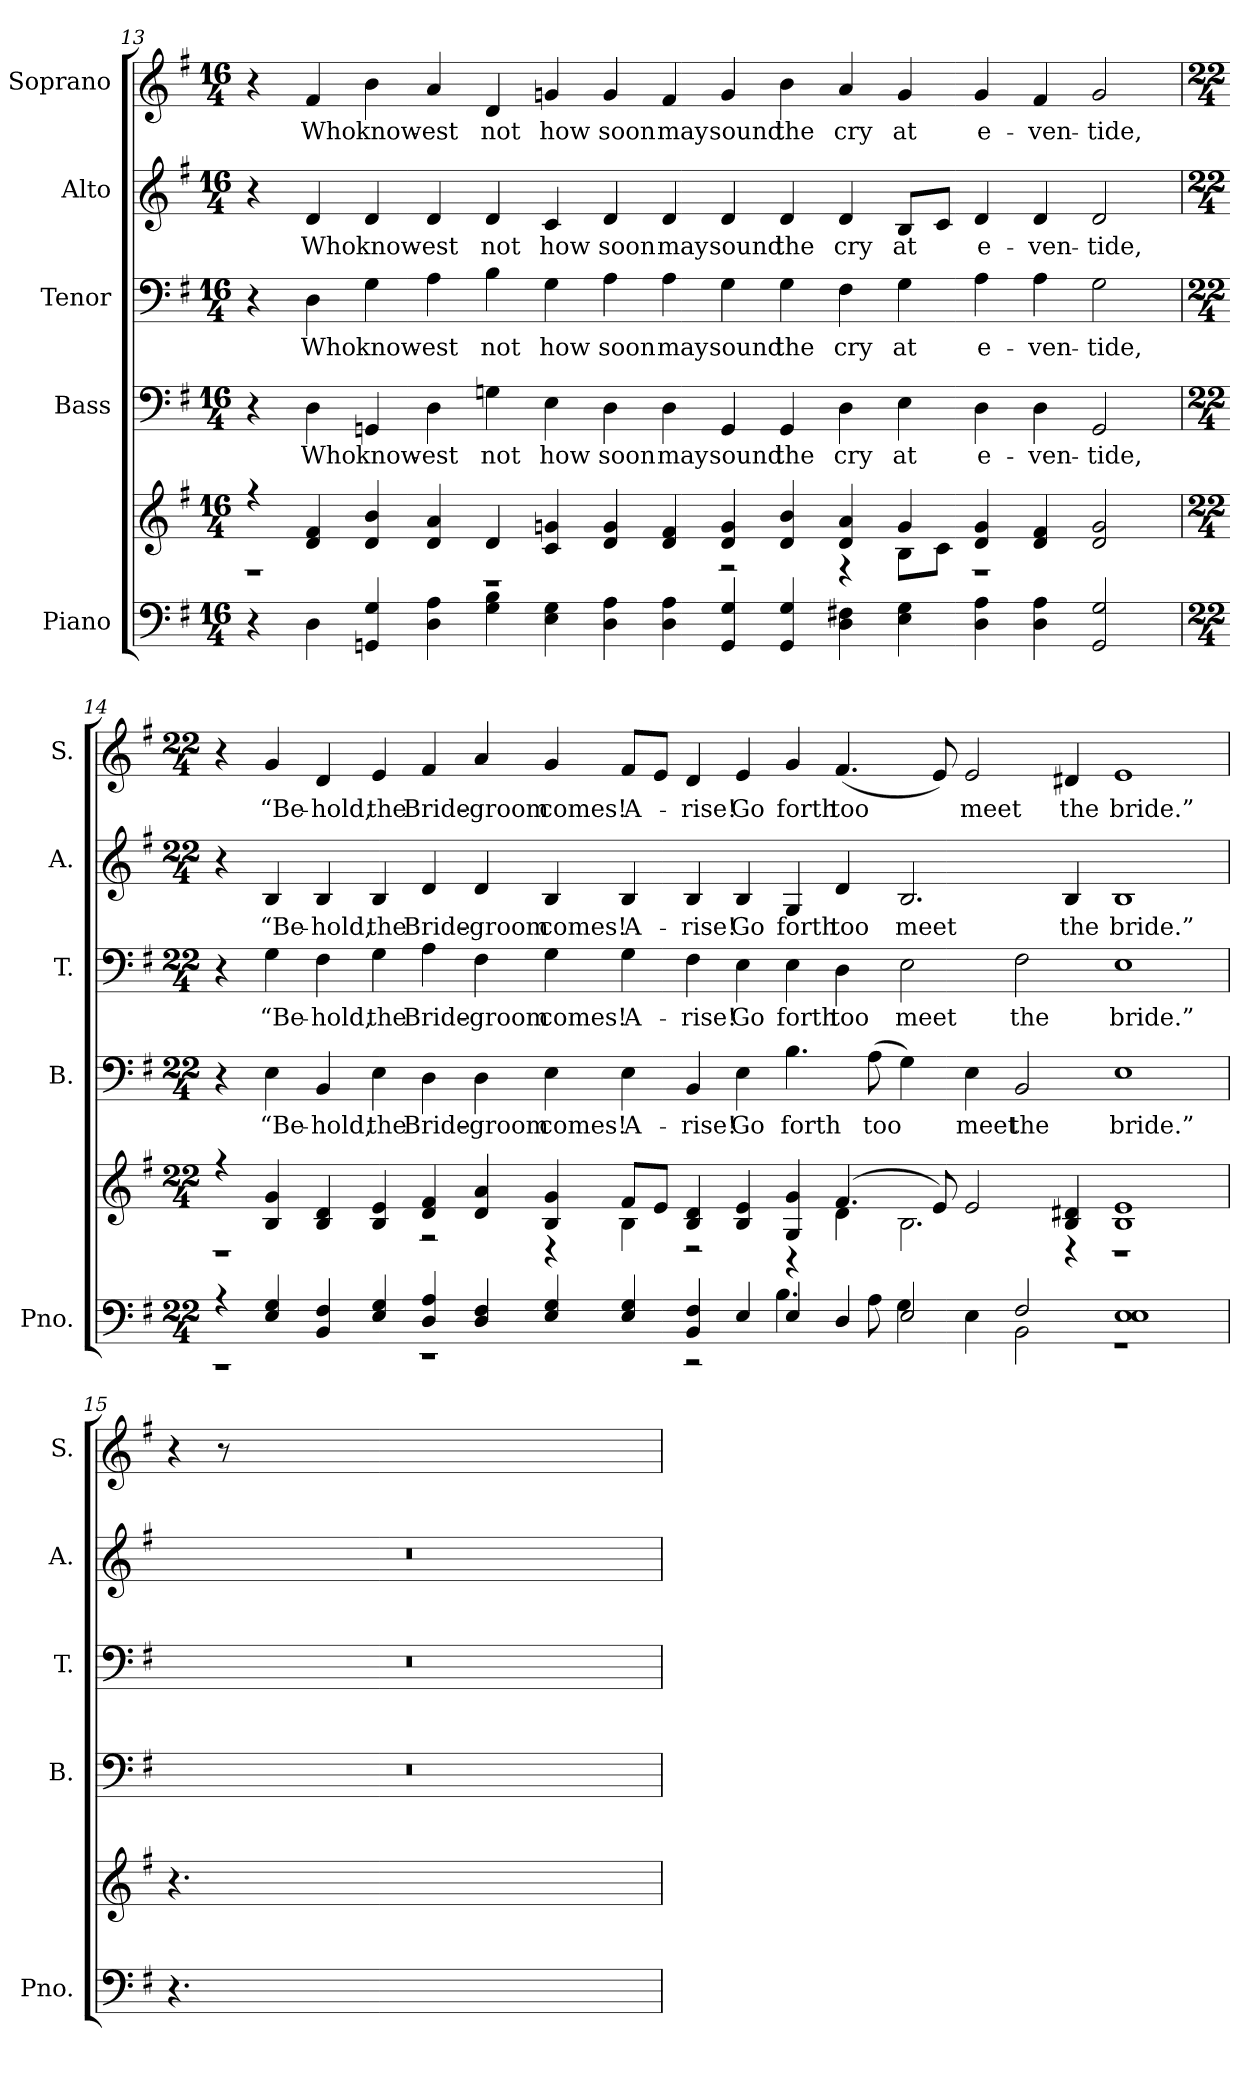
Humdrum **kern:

**kern	**kern	**kern	**text	**kern	**text	**kern	**text	**kern	**text
*part5	*part5	*part4	*part4	*part3	*part3	*part2	*part2	*part1	*part1
*staff6	*staff5	*staff4	*staff4	*staff3	*staff3	*staff2	*staff2	*staff1	*staff1
*I"Piano	*	*I"Bass	*	*I"Tenor	*	*I"Alto	*	*I"Soprano	*
*I'Pno.	*	*I'B.	*	*I'T.	*	*I'A.	*	*I'S.	*
!!LO:PB:g=z
*clefF4	*clefG2	*clefF4	*	*clefF4	*	*clefG2	*	*clefG2	*
*k[f#]	*k[f#]	*k[f#]	*	*k[f#]	*	*k[f#]	*	*k[f#]	*
*G:	*G:	*G:	*	*G:	*	*G:	*	*G:	*
*M16/4	*M16/4	*M16/4	*	*M16/4	*	*M16/4	*	*M16/4	*
=13	=13	=13	=13	=13	=13	=13	=13	=13	=13
*	*^	*	*	*	*	*	*	*	*
4r	4r	1r	4r	.	4r	.	4r	.	4r	.
!	!	!	!	!LO:LY:b:color=#000000	!	!	!	!	!	!
!	!	!	!	!	!	!LO:LY:b:color=#000000	!	!	!	!
!	!	!	!	!	!	!	!	!LO:LY:b:color=#000000	!	!
!	!	!	!	!	!	!	!	!	!	!LO:LY:b:color=#000000
4Di\	4di/ 4f#i	.	4Di\	Who	4Di\	Who	4di/	Who	4f#i/	Who
!	!	!	!	!LO:LY:b:color=#000000	!	!	!	!	!	!
!	!	!	!	!	!	!LO:LY:b:color=#000000	!	!	!	!
!	!	!	!	!	!	!	!	!LO:LY:b:color=#000000	!	!
!	!	!	!	!	!	!	!	!	!	!LO:LY:b:color=#000000
4GGni/ 4Gi	4di/ 4bi	.	4GGni/	know-	4Gi\	know-	4di/	know-	4bi\	know-
!	!	!	!	!LO:LY:b:color=#000000	!	!	!	!	!	!
!	!	!	!	!	!	!LO:LY:b:color=#000000	!	!	!	!
!	!	!	!	!	!	!	!	!LO:LY:b:color=#000000	!	!
!	!	!	!	!	!	!	!	!	!	!LO:LY:b:color=#000000
4Di\ 4Ai	4di/ 4ai	.	4Di\	-est	4Ai\	-est	4di/	-est	4ai/	-est
!	!	!	!	!LO:LY:b:color=#000000	!	!	!	!	!	!
!	!	!	!	!	!	!LO:LY:b:color=#000000	!	!	!	!
!	!	!	!	!	!	!	!	!LO:LY:b:color=#000000	!	!
!	!	!	!	!	!	!	!	!	!	!LO:LY:b:color=#000000
4Gi\ 4Bi	4di/	1r	4Gni\	not	4Bi\	not	4di/	not	4di/	not
!	!	!	!	!LO:LY:b:color=#000000	!	!	!	!	!	!
!	!	!	!	!	!	!LO:LY:b:color=#000000	!	!	!	!
!	!	!	!	!	!	!	!	!LO:LY:b:color=#000000	!	!
!	!	!	!	!	!	!	!	!	!	!LO:LY:b:color=#000000
4Ei\ 4Gi	4ci/ 4gni	.	4Ei\	how	4Gi\	how	4ci/	how	4gni/	how
!	!	!	!	!LO:LY:b:color=#000000	!	!	!	!	!	!
!	!	!	!	!	!	!LO:LY:b:color=#000000	!	!	!	!
!	!	!	!	!	!	!	!	!LO:LY:b:color=#000000	!	!
!	!	!	!	!	!	!	!	!	!	!LO:LY:b:color=#000000
4Di\ 4Ai	4di/ 4gi	.	4Di\	soon	4Ai\	soon	4di/	soon	4gi/	soon
!	!	!	!	!LO:LY:b:color=#000000	!	!	!	!	!	!
!	!	!	!	!	!	!LO:LY:b:color=#000000	!	!	!	!
!	!	!	!	!	!	!	!	!LO:LY:b:color=#000000	!	!
!	!	!	!	!	!	!	!	!	!	!LO:LY:b:color=#000000
4Di\ 4Ai	4di/ 4f#i	.	4Di\	may	4Ai\	may	4di/	may	4f#i/	may
!	!	!	!	!LO:LY:b:color=#000000	!	!	!	!	!	!
!	!	!	!	!	!	!LO:LY:b:color=#000000	!	!	!	!
!	!	!	!	!	!	!	!	!LO:LY:b:color=#000000	!	!
!	!	!	!	!	!	!	!	!	!	!LO:LY:b:color=#000000
4GGi/ 4Gi	4di/ 4gi	2r	4GGi/	sound	4Gi\	sound	4di/	sound	4gi/	sound
!	!	!	!	!LO:LY:b:color=#000000	!	!	!	!	!	!
!	!	!	!	!	!	!LO:LY:b:color=#000000	!	!	!	!
!	!	!	!	!	!	!	!	!LO:LY:b:color=#000000	!	!
!	!	!	!	!	!	!	!	!	!	!LO:LY:b:color=#000000
4GGi/ 4Gi	4di/ 4bi	.	4GGi/	the	4Gi\	the	4di/	the	4bi\	the
!	!	!	!	!LO:LY:b:color=#000000	!	!	!	!	!	!
!	!	!	!	!	!	!LO:LY:b:color=#000000	!	!	!	!
!	!	!	!	!	!	!	!	!LO:LY:b:color=#000000	!	!
!	!	!	!	!	!	!	!	!	!	!LO:LY:b:color=#000000
4Di\ 4F#Xi	4di/ 4ai	4r	4Di\	cry	4F#i\	cry	4di/	cry	4ai/	cry
!	!	!	!	!LO:LY:b:color=#000000	!	!	!	!	!	!
!	!	!	!	!	!	!LO:LY:b:color=#000000	!	!	!	!
!	!	!	!	!	!	!	!	!LO:LY:b:color=#000000	!	!
!	!	!	!	!	!	!	!	!	!	!LO:LY:b:color=#000000
4Ei\ 4Gi	4gi/	8Bi\L	4Ei\	at	4Gi\	at	8Bi/L	at	4gi/	at
.	.	8ci\J	.	.	.	.	8ci/J	.	.	.
!	!	!	!	!LO:LY:b:color=#000000	!	!	!	!	!	!
!	!	!	!	!	!	!LO:LY:b:color=#000000	!	!	!	!
!	!	!	!	!	!	!	!	!LO:LY:b:color=#000000	!	!
!	!	!	!	!	!	!	!	!	!	!LO:LY:b:color=#000000
4Di\ 4Ai	4di/ 4gi	1r	4Di\	e-	4Ai\	e-	4di/	e-	4gi/	e-
!	!	!	!	!LO:LY:b:color=#000000	!	!	!	!	!	!
!	!	!	!	!	!	!LO:LY:b:color=#000000	!	!	!	!
!	!	!	!	!	!	!	!	!LO:LY:b:color=#000000	!	!
!	!	!	!	!	!	!	!	!	!	!LO:LY:b:color=#000000
4Di\ 4Ai	4di/ 4f#i	.	4Di\	-ven-	4Ai\	-ven-	4di/	-ven-	4f#i/	-ven-
!	!	!	!	!LO:LY:b:color=#000000	!	!	!	!	!	!
!	!	!	!	!	!	!LO:LY:b:color=#000000	!	!	!	!
!	!	!	!	!	!	!	!	!LO:LY:b:color=#000000	!	!
!	!	!	!	!	!	!	!	!	!	!LO:LY:b:color=#000000
2GGi/ 2Gi	2di/ 2gi	.	2GGi/	-tide,	2Gi\	-tide,	2di/	-tide,	2gi/	-tide,
!!LO:PB:g=z
=14	=14	=14	=14	=14	=14	=14	=14	=14	=14	=14
*M22/4	*M22/4	*	*M22/4	*	*M22/4	*	*M22/4	*	*M22/4	*
*^	*	*	*	*	*	*	*	*	*	*
4r	1r	4r	1r	4r	.	4r	.	4r	.	4r	.
!	!	!	!	!	!LO:LY:b:color=#000000	!	!	!	!	!	!
!	!	!	!	!	!	!	!LO:LY:b:color=#000000	!	!	!	!
!	!	!	!	!	!	!	!	!	!LO:LY:b:color=#000000	!	!
!	!	!	!	!	!	!	!	!	!	!	!LO:LY:b:color=#000000
4Ei/ 4Gi	.	4Bi/ 4gi	.	4Ei\	“Be-	4Gi\	“Be-	4Bi/	“Be-	4gi/	“Be-
!	!	!	!	!	!LO:LY:b:color=#000000	!	!	!	!	!	!
!	!	!	!	!	!	!	!LO:LY:b:color=#000000	!	!	!	!
!	!	!	!	!	!	!	!	!	!LO:LY:b:color=#000000	!	!
!	!	!	!	!	!	!	!	!	!	!	!LO:LY:b:color=#000000
4BBi/ 4F#i	.	4Bi/ 4di	.	4BBi/	-hold,	4F#i\	-hold,	4Bi/	-hold,	4di/	-hold,
!	!	!	!	!	!LO:LY:b:color=#000000	!	!	!	!	!	!
!	!	!	!	!	!	!	!LO:LY:b:color=#000000	!	!	!	!
!	!	!	!	!	!	!	!	!	!LO:LY:b:color=#000000	!	!
!	!	!	!	!	!	!	!	!	!	!	!LO:LY:b:color=#000000
4Ei/ 4Gi	.	4Bi/ 4ei	.	4Ei\	the	4Gi\	the	4Bi/	the	4ei/	the
!	!	!	!	!	!LO:LY:b:color=#000000	!	!	!	!	!	!
!	!	!	!	!	!	!	!LO:LY:b:color=#000000	!	!	!	!
!	!	!	!	!	!	!	!	!	!LO:LY:b:color=#000000	!	!
!	!	!	!	!	!	!	!	!	!	!	!LO:LY:b:color=#000000
4Di/ 4Ai	1r	4di/ 4f#i	2r	4Di\	Bride-	4Ai\	Bride-	4di/	Bride-	4f#i/	Bride-
!	!	!	!	!	!LO:LY:b:color=#000000	!	!	!	!	!	!
!	!	!	!	!	!	!	!LO:LY:b:color=#000000	!	!	!	!
!	!	!	!	!	!	!	!	!	!LO:LY:b:color=#000000	!	!
!	!	!	!	!	!	!	!	!	!	!	!LO:LY:b:color=#000000
4Di/ 4F#i	.	4di/ 4ai	.	4Di\	-groom	4F#i\	-groom	4di/	-groom	4ai/	-groom
!	!	!	!	!	!LO:LY:b:color=#000000	!	!	!	!	!	!
!	!	!	!	!	!	!	!LO:LY:b:color=#000000	!	!	!	!
!	!	!	!	!	!	!	!	!	!LO:LY:b:color=#000000	!	!
!	!	!	!	!	!	!	!	!	!	!	!LO:LY:b:color=#000000
4Ei/ 4Gi	.	4Bi/ 4gi	4r	4Ei\	comes!	4Gi\	comes!	4Bi/	comes!	4gi/	comes!
!	!	!	!	!	!LO:LY:b:color=#000000	!	!	!	!	!	!
!	!	!	!	!	!	!	!LO:LY:b:color=#000000	!	!	!	!
!	!	!	!	!	!	!	!	!	!LO:LY:b:color=#000000	!	!
!	!	!	!	!	!	!	!	!	!	!	!LO:LY:b:color=#000000
4Ei/ 4Gi	.	8f#i/L	4Bi\	4Ei\	A-	4Gi\	A-	4Bi/	A-	8f#i/L	A-
.	.	8ei/J	.	.	.	.	.	.	.	8ei/J	.
!	!	!	!	!	!LO:LY:b:color=#000000	!	!	!	!	!	!
!	!	!	!	!	!	!	!LO:LY:b:color=#000000	!	!	!	!
!	!	!	!	!	!	!	!	!	!LO:LY:b:color=#000000	!	!
!	!	!	!	!	!	!	!	!	!	!	!LO:LY:b:color=#000000
4BBi/ 4F#i	2r	4Bi/ 4di	2r	4BBi/	-rise!	4F#i\	-rise!	4Bi/	-rise!	4di/	-rise!
!	!	!	!	!	!LO:LY:b:color=#000000	!	!	!	!	!	!
!	!	!	!	!	!	!	!LO:LY:b:color=#000000	!	!	!	!
!	!	!	!	!	!	!	!	!	!LO:LY:b:color=#000000	!	!
!	!	!	!	!	!	!	!	!	!	!	!LO:LY:b:color=#000000
4Ei/	.	4Bi/ 4ei	.	4Ei\	Go	4Ei\	Go	4Bi/	Go	4ei/	Go
!	!	!	!	!	!LO:LY:b:color=#000000	!	!	!	!	!	!
!	!	!	!	!	!	!	!LO:LY:b:color=#000000	!	!	!	!
!	!	!	!	!	!	!	!	!	!LO:LY:b:color=#000000	!	!
!	!	!	!	!	!	!	!	!	!	!	!LO:LY:b:color=#000000
4Ei/	4.Bi\	4Gi/ 4gi	4r	4.Bi\	forth	4Ei\	forth	4Gi/	forth	4gi/	forth
!	!	!	!	!	!	!	!LO:LY:b:color=#000000	!	!	!	!
!	!	!	!	!	!	!	!	!	!LO:LY:b:color=#000000	!	!
!	!	!	!	!	!	!	!	!	!	!	!LO:LY:b:color=#000000
4Di/	.	(4.f#i/	4di\	.	.	4Di\	too	4di/	too	(4.f#i/	too
!	!	!	!	!	!LO:LY:b:color=#000000	!	!	!	!	!	!
.	8Ai\	.	.	(8Ai\	too	.	.	.	.	.	.
!	!	!	!	!	!	!	!LO:LY:b:color=#000000	!	!	!	!
!	!	!	!	!	!	!	!	!	!LO:LY:b:color=#000000	!	!
2Ei/	4Gi\	.	2.Bi\	4Gi\)	.	2Ei\	meet	2.Bi/	meet	.	.
.	.	8ei/)	.	.	.	.	.	.	.	8ei/)	.
!	!	!	!	!	!LO:LY:b:color=#000000	!	!	!	!	!	!
!	!	!	!	!	!	!	!	!	!	!	!LO:LY:b:color=#000000
.	4Ei\	2ei/	.	4Ei\	meet	.	.	.	.	2ei/	meet
!	!	!	!	!	!LO:LY:b:color=#000000	!	!	!	!	!	!
!	!	!	!	!	!	!	!LO:LY:b:color=#000000	!	!	!	!
2F#i/	2BBi\	.	.	2BBi/	the	2F#i\	the	.	.	.	.
!	!	!	!	!	!	!	!	!	!LO:LY:b:color=#000000	!	!
!	!	!	!	!	!	!	!	!	!	!	!LO:LY:b:color=#000000
.	.	4Bi/ 4d#Xi	4r	.	.	.	.	4Bi/	the	4d#Xi/	the
!	!	!	!	!	!LO:LY:b:color=#000000	!	!	!	!	!	!
!	!	!	!	!	!	!	!LO:LY:b:color=#000000	!	!	!	!
!	!	!	!	!	!	!	!	!	!LO:LY:b:color=#000000	!	!
!	!	!	!	!	!	!	!	!	!	!	!LO:LY:b:color=#000000
1Ei 1Ei	1r	1Bi 1ei	1r	1Ei	bride.”	1Ei	bride.”	1Bi	bride.”	1ei	bride.”
!!LO:PB:g=z
=15	=15	=15	=15	=15	=15	=15	=15	=15	=15	=15	=15
!LO:N:vis=1	!	!LO:N:vis=1	!	!LO:N:vis=1	!	!LO:N:vis=1	!	!LO:N:vis=1	!	!	!
*v	*v	*	*	*	*	*	*	*	*	*	*
*	*v	*v	*	*	*	*	*	*	*	*
4.r	4.r	2%11r	.	2%11r	.	2%11r	.	4r	.
.	.	.	.	.	.	.	.	8r	.
00ryy	00ryy	.	.	.	.	.	.	00ryy	.
1ryy	1ryy	.	.	.	.	.	.	1ryy	.
8ryy	8ryy	.	.	.	.	.	.	8ryy	.
=	=	=	=	=	=	=	=	=	=
*-	*-	*-	*-	*-	*-	*-	*-	*-	*-
